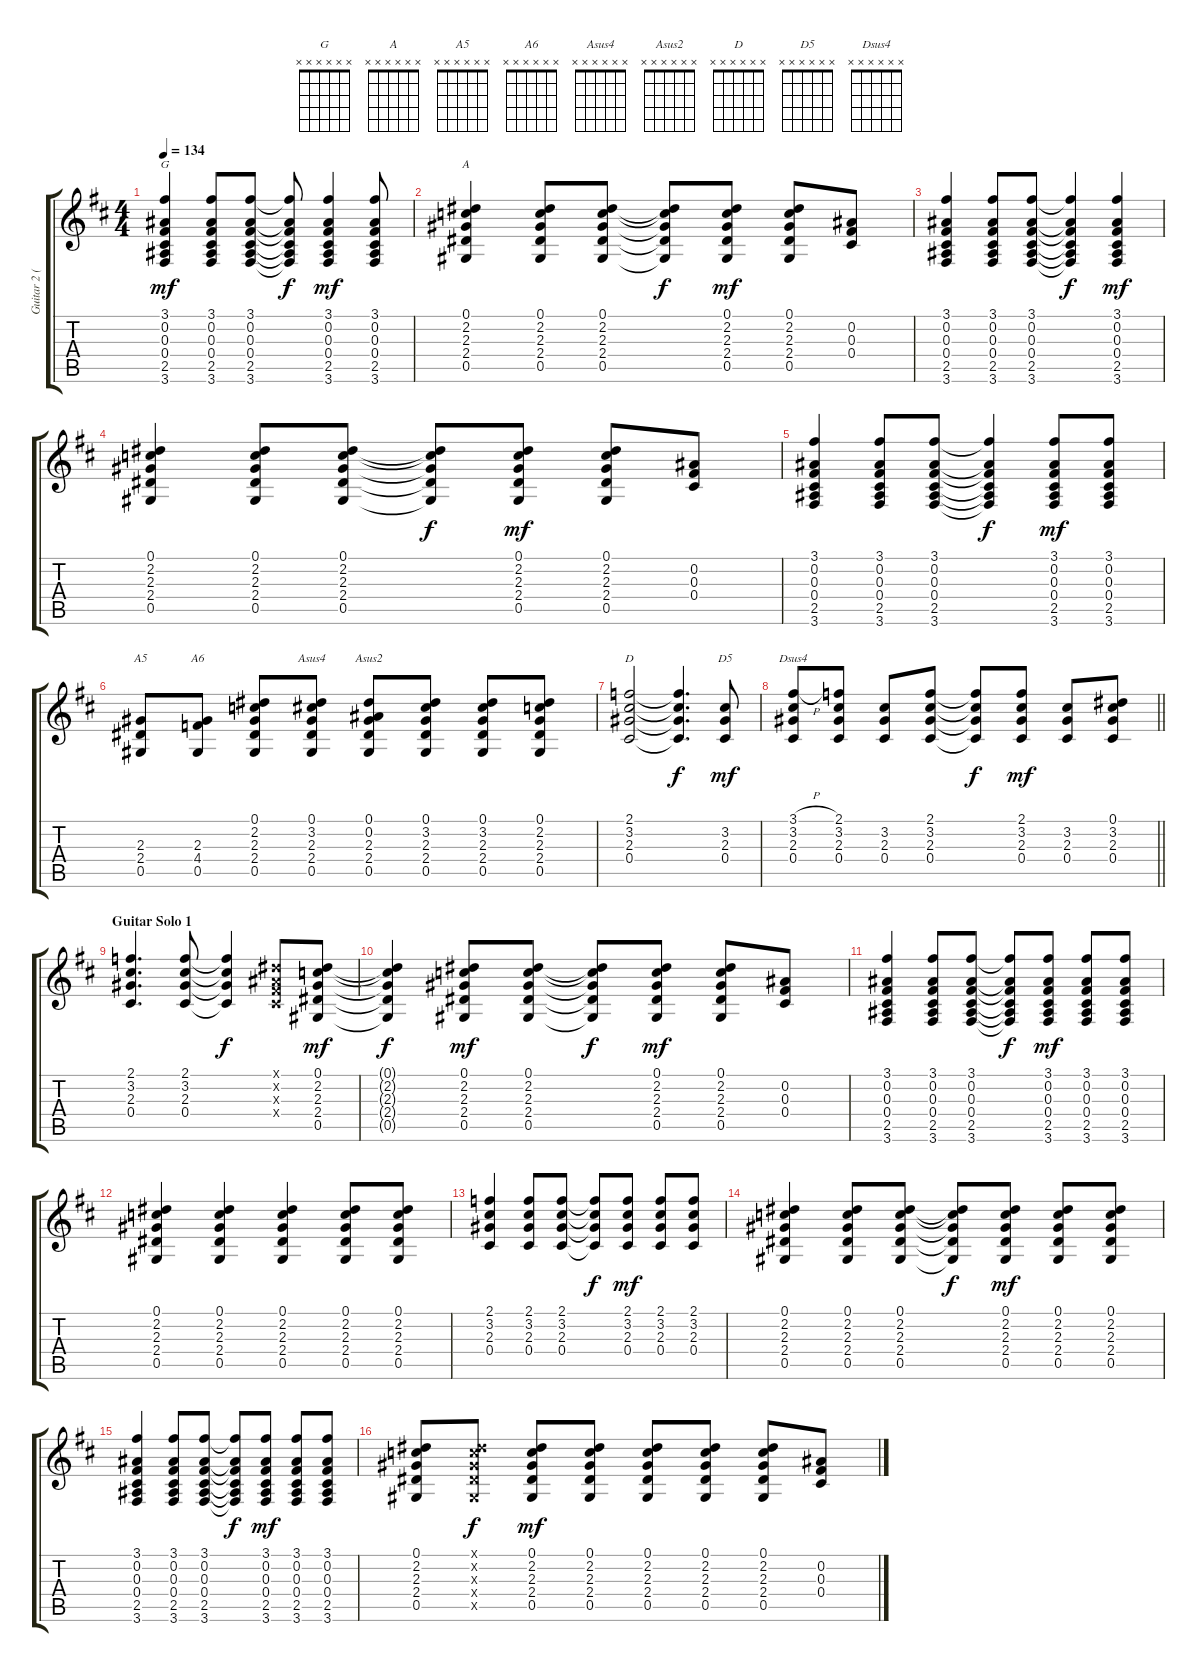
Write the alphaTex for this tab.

\track ("Guitar 2 (Izzy)" "Guitar 2 (") {instrument acousticguitarsteel}
\staff {score tabs}
\tuning (Eb4 Bb3 Gb3 Db3 Ab2 Eb2) {hide}
\chord ("G" x x x x x x)
\chord ("A" x x x x x x)
\chord ("A5" x x x x x x)
\chord ("A6" x x x x x x)
\chord ("Asus4" x x x x x x)
\chord ("Asus2" x x x x x x)
\chord ("D" x x x x x x)
\chord ("D5" x x x x x x)
\chord ("Dsus4" x x x x x x)
\ts (4 4)
\tempo 134
\clef g2
\ks d
(3.1 0.2 0.3 0.4 2.5 3.6).4{ch "G" dy mf} (3.1 0.2 0.3 0.4 2.5 3.6).8 (3.1 0.2 0.3 0.4 2.5 3.6).8 (3.1{t} 0.2{t} 0.3{t} 0.4{t} 2.5{t} 3.6{t}).8{dy f} (3.1 0.2 0.3 0.4 2.5 3.6).4{dy mf} (3.1 0.2 0.3 0.4 2.5 3.6).8 |
(0.1 2.2 2.3 2.4 0.5).4{ch "A"} (0.1 2.2 2.3 2.4 0.5).8 (0.1 2.2 2.3 2.4 0.5).8 (0.1{t} 2.2{t} 2.3{t} 2.4{t} 0.5{t}).8{dy f} (0.1 2.2 2.3 2.4 0.5).8{dy mf} (0.1 2.2 2.3 2.4 0.5).8 (0.2 0.3 0.4).8 |
(3.1 0.2 0.3 0.4 2.5 3.6).4 (3.1 0.2 0.3 0.4 2.5 3.6).8 (3.1 0.2 0.3 0.4 2.5 3.6).8 (3.1{t} 0.2{t} 0.3{t} 0.4{t} 2.5{t} 3.6{t}).4{dy f} (3.1 0.2 0.3 0.4 2.5 3.6).4{dy mf} |
(0.1 2.2 2.3 2.4 0.5).4 (0.1 2.2 2.3 2.4 0.5).8 (0.1 2.2 2.3 2.4 0.5).8 (0.1{t} 2.2{t} 2.3{t} 2.4{t} 0.5{t}).8{dy f} (0.1 2.2 2.3 2.4 0.5).8{dy mf} (0.1 2.2 2.3 2.4 0.5).8 (0.2 0.3 0.4).8 |
(3.1 0.2 0.3 0.4 2.5 3.6).4 (3.1 0.2 0.3 0.4 2.5 3.6).8 (3.1 0.2 0.3 0.4 2.5 3.6).8 (3.1{t} 0.2{t} 0.3{t} 0.4{t} 2.5{t} 3.6{t}).4{dy f} (3.1 0.2 0.3 0.4 2.5 3.6).8{dy mf} (3.1 0.2 0.3 0.4 2.5 3.6).8 |
(2.3 2.4 0.5).8{ch "A5"} (2.3 4.4 0.5).8{ch "A6"} (0.1 2.2 2.3 2.4 0.5).8 (0.1 3.2 2.3 2.4 0.5).8{ch "Asus4"} (0.1 0.2 2.3 2.4 0.5).8{ch "Asus2"} (0.1 3.2 2.3 2.4 0.5).8 (0.1 3.2 2.3 2.4 0.5).8 (0.1 2.2 2.3 2.4 0.5).8 |
(2.1 3.2 2.3 0.4).2{ch "D"} (2.1{t} 3.2{t} 2.3{t} 0.4{t}).4{d dy f} (3.2 2.3 0.4).8{ch "D5" dy mf} |
\barLineRight lightlight
(3.1{h} 3.2 2.3 0.4).8{ch "Dsus4"} (2.1 3.2 2.3 0.4).8 (3.2 2.3 0.4).8 (2.1 3.2 2.3 0.4).8 (2.1{t} 3.2{t} 2.3{t} 0.4{t}).8{dy f} (2.1 3.2 2.3 0.4).8{dy mf} (3.2 2.3 0.4).8 (0.1 3.2 2.3 0.4).8 |
\section ("" "Guitar Solo 1")
(2.1 3.2 2.3 0.4).4{d} (2.1 3.2 2.3 0.4).8 (2.1{t} 3.2{t} 2.3{t} 0.4{t}).4{dy f} (0.1{x} 0.2{x} 0.3{x} 0.4{x}).8 (0.1 2.2 2.3 2.4 0.5).8{dy mf} |
(0.1{t} 2.2{t} 2.3{t} 2.4{t} 0.5{t}).4{dy f} (0.1 2.2 2.3 2.4 0.5).8{dy mf} (0.1 2.2 2.3 2.4 0.5).8 (0.1{t} 2.2{t} 2.3{t} 2.4{t} 0.5{t}).8{dy f} (0.1 2.2 2.3 2.4 0.5).8{dy mf} (0.1 2.2 2.3 2.4 0.5).8 (0.2 0.3 0.4).8 |
(3.1 0.2 0.3 0.4 2.5 3.6).4 (3.1 0.2 0.3 0.4 2.5 3.6).8 (3.1 0.2 0.3 0.4 2.5 3.6).8 (3.1{t} 0.2{t} 0.3{t} 0.4{t} 2.5{t} 3.6{t}).8{dy f} (3.1 0.2 0.3 0.4 2.5 3.6).8{dy mf} (3.1 0.2 0.3 0.4 2.5 3.6).8 (3.1 0.2 0.3 0.4 2.5 3.6).8 |
(0.1 2.2 2.3 2.4 0.5).4 (0.1 2.2 2.3 2.4 0.5).4 (0.1 2.2 2.3 2.4 0.5).4 (0.1 2.2 2.3 2.4 0.5).8 (0.1 2.2 2.3 2.4 0.5).8 |
(2.1 3.2 2.3 0.4).4 (2.1 3.2 2.3 0.4).8 (2.1 3.2 2.3 0.4).8 (2.1{t} 3.2{t} 2.3{t} 0.4{t}).8{dy f} (2.1 3.2 2.3 0.4).8{dy mf} (2.1 3.2 2.3 0.4).8 (2.1 3.2 2.3 0.4).8 |
(0.1 2.2 2.3 2.4 0.5).4 (0.1 2.2 2.3 2.4 0.5).8 (0.1 2.2 2.3 2.4 0.5).8 (0.1{t} 2.2{t} 2.3{t} 2.4{t} 0.5{t}).8{dy f} (0.1 2.2 2.3 2.4 0.5).8{dy mf} (0.1 2.2 2.3 2.4 0.5).8 (0.1 2.2 2.3 2.4 0.5).8 |
(3.1 0.2 0.3 0.4 2.5 3.6).4 (3.1 0.2 0.3 0.4 2.5 3.6).8 (3.1 0.2 0.3 0.4 2.5 3.6).8 (3.1{t} 0.2{t} 0.3{t} 0.4{t} 2.5{t} 3.6{t}).8{dy f} (3.1 0.2 0.3 0.4 2.5 3.6).8{dy mf} (3.1 0.2 0.3 0.4 2.5 3.6).8 (3.1 0.2 0.3 0.4 2.5 3.6).8 |
(0.1 2.2 2.3 2.4 0.5).8 (0.1{x} 2.2{x} 2.3{x} 2.4{x} 0.5{x}).8{dy f} (0.1 2.2 2.3 2.4 0.5).8{dy mf} (0.1 2.2 2.3 2.4 0.5).8 (0.1 2.2 2.3 2.4 0.5).8 (0.1 2.2 2.3 2.4 0.5).8 (0.1 2.2 2.3 2.4 0.5).8 (0.2 0.3 0.4).8
